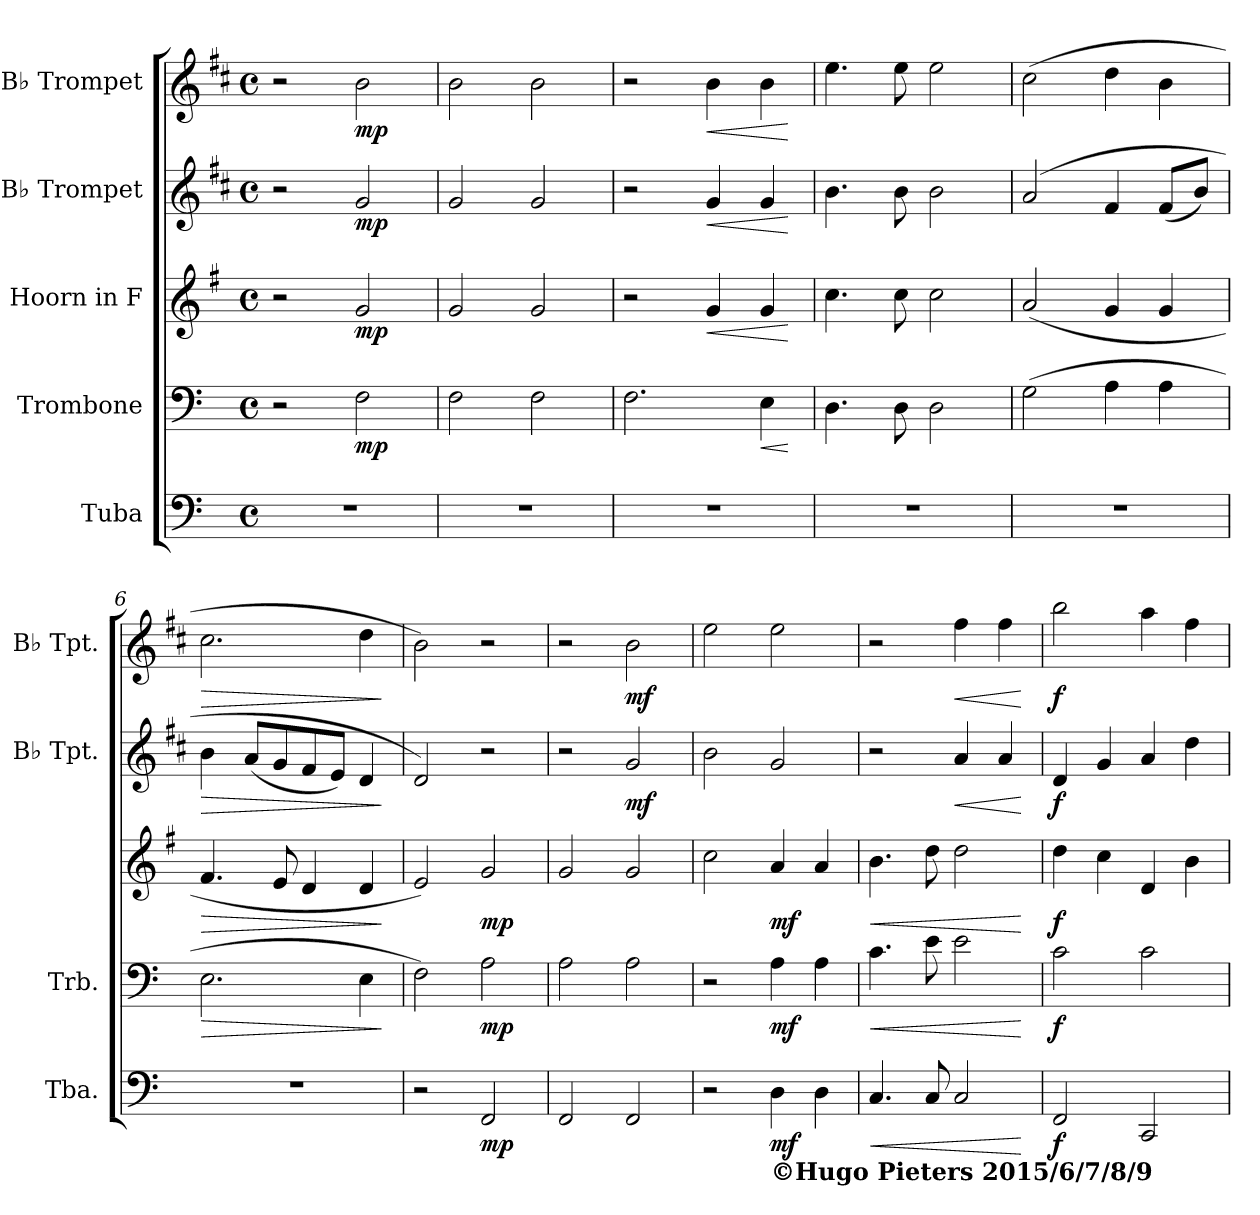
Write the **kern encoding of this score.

**kern	**dynam	**kern	**dynam	**kern	**dynam	**kern	**dynam	**kern	**dynam
*part5	*part5	*part4	*part4	*part3	*part3	*part2	*part2	*part1	*part1
*staff5	*staff5	*staff4	*staff4	*staff3	*staff3	*staff2	*staff2	*staff1	*staff1
*I"Tuba	*	*I"Trombone	*	*I"Hoorn in F	*	*I"B♭ Trompet	*	*I"B♭ Trompet	*
*I'Tba.	*	*I'Trb.	*	*	*	*I'B♭ Tpt.	*	*I'B♭ Tpt.	*
*clefF4	*	*clefF4	*	*clefG2	*	*clefG2	*	*clefG2	*
*	*	*	*	*ITrd4c7	*	*ITrd1c2	*	*ITrd1c2	*
*k[]	*	*k[]	*	*k[]	*	*k[]	*	*k[]	*
*M4/4	*	*M4/4	*	*M4/4	*	*M4/4	*	*M4/4	*
*met(c)	*	*met(c)	*	*met(c)	*	*met(c)	*	*met(c)	*
*MM70	*	*MM70	*	*MM70	*	*MM70	*	*MM70	*
=1	=1	=1	=1	=1	=1	=1	=1	=1	=1
1r	.	2r	.	2r	.	2r	.	2r	.
!	!	!	!LO:DY:b	!	!LO:DY:b	!	!LO:DY:b	!	!LO:DY:b
.	.	2F\	mp	2c/	mp	2f/	mp	2a\	mp
=2	=2	=2	=2	=2	=2	=2	=2	=2	=2
1r	.	2F\	.	2c/	.	2f/	.	2a\	.
.	.	2F\	.	2c/	.	2f/	.	2a\	.
=3	=3	=3	=3	=3	=3	=3	=3	=3	=3
1r	.	2.F\	.	2r	.	2r	.	2r	.
!	!	!	!	!	!LO:HP:b	!	!LO:HP:b	!	!LO:HP:b
.	.	.	.	4c/	<	4f/	<	4a\	<
!	!	!	!LO:HP:b	!	!	!	!	!	!
.	.	4E\	<	4c/	.	4f/	.	4a\	.
.	.	.	[	.	[	.	[	.	[
=4	=4	=4	=4	=4	=4	=4	=4	=4	=4
1r	.	4.D\	.	4.f\	.	4.a\	.	4.dd\	.
.	.	8D\	.	8f\	.	8a\	.	8dd\	.
.	.	2D\	.	2f\	.	2a\	.	2dd\	.
=5	=5	=5	=5	=5	=5	=5	=5	=5	=5
1r	.	(2G\	.	(2d/	.	(2g/	.	(2b\	.
.	.	4A\	.	4c/	.	4e/	.	4cc\	.
.	.	4A\	.	4c/	.	(8e/L	.	4a\	.
.	.	.	.	.	.	8a/J)	.	.	.
=6	=6	=6	=6	=6	=6	=6	=6	=6	=6
!	!	!	!LO:HP:b	!	!LO:HP:b	!	!LO:HP:b	!	!LO:HP:b
1r	.	2.E\	>	4.B/	>	4a\	>	2.b\	>
.	.	.	.	.	.	(8g/L	.	.	.
.	.	.	.	8A/	.	8f/	.	.	.
.	.	.	.	4G/	.	8e/	.	.	.
.	.	.	.	.	.	8d/J)	.	.	.
.	.	4E\	.	4G/	.	4c/	.	4cc\	.
.	.	.	]	.	]	.	]	.	]
=7	=7	=7	=7	=7	=7	=7	=7	=7	=7
2r	.	2F\)	.	2A/)	.	2c/)	.	2a\)	.
!	!LO:DY:b	!	!LO:DY:b	!	!LO:DY:b	!	!	!	!
2FF/	mp	2A\	mp	2c/	mp	2r	.	2r	.
=8	=8	=8	=8	=8	=8	=8	=8	=8	=8
2FF/	.	2A\	.	2c/	.	2r	.	2r	.
!	!	!	!	!	!	!	!LO:DY:b	!	!LO:DY:b
2FF/	.	2A\	.	2c/	.	2f/	mf	2a\	mf
!!LO:LB:g=z
=9	=9	=9	=9	=9	=9	=9	=9	=9	=9
2r	.	2r	.	2f\	.	2a\	.	2dd\	.
!LO:TX:b:B:t=©Hugo Pieters 2015/6/7/8/9	!	!	!	!	!	!	!	!	!
!	!LO:DY:b	!	!LO:DY:b	!	!LO:DY:b	!	!	!	!
4D\	mf	4A\	mf	4d/	mf	2f/	.	2dd\	.
4D\	.	4A\	.	4d/	.	.	.	.	.
=10	=10	=10	=10	=10	=10	=10	=10	=10	=10
!	!LO:HP:b	!	!LO:HP:b	!	!LO:HP:b	!	!	!	!
4.C/	<	4.c\	<	4.e\	<	2r	.	2r	.
8C/	.	8e\	.	8g\	.	.	.	.	.
!	!	!	!	!	!	!	!LO:HP:b	!	!LO:HP:b
2C/	.	2e\	.	2g\	.	4g/	<	4ee\	<
.	.	.	.	.	.	4g/	.	4ee\	.
.	[	.	[	.	[	.	[	.	[
=11	=11	=11	=11	=11	=11	=11	=11	=11	=11
!	!LO:DY:b	!	!LO:DY:b	!	!LO:DY:b	!	!LO:DY:b	!	!LO:DY:b
2FF/	f	2c\	f	4g\	f	4c/	f	2aa\	f
.	.	.	.	4f\	.	4f/	.	.	.
2CC/	.	2c\	.	4G/	.	4g/	.	4gg\	.
.	.	.	.	4e\	.	4cc\	.	4ee\	.
=	=	=	=	=	=	=	=	=	=
*-	*-	*-	*-	*-	*-	*-	*-	*-	*-
